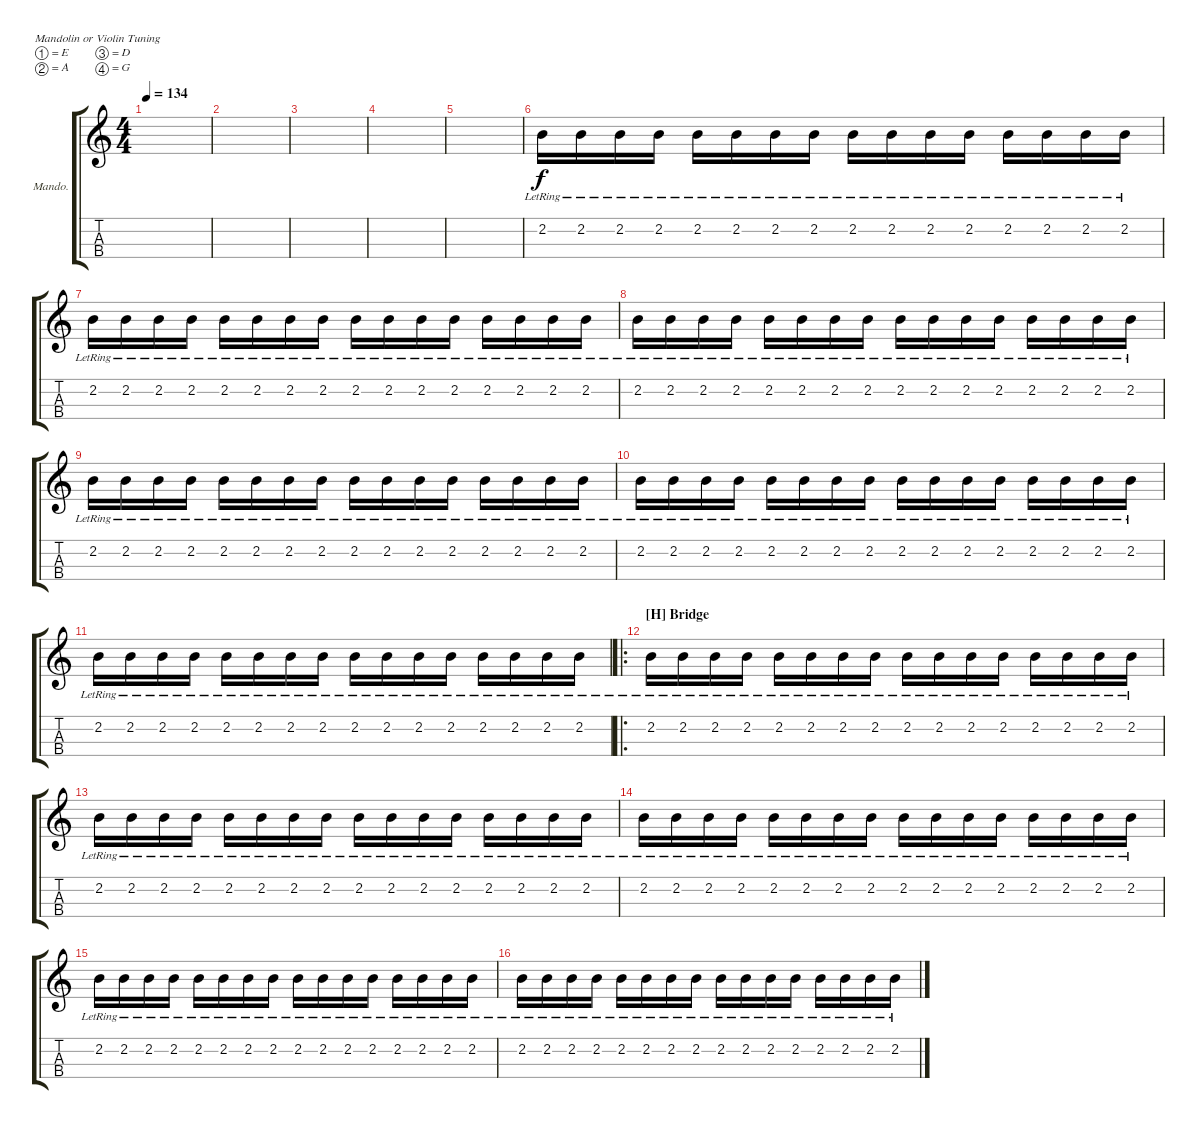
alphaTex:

\defaultSystemsLayout 4
\bracketExtendMode groupsimilarinstruments
\firstSystemTrackNameOrientation horizontal
\otherSystemsTrackNameOrientation horizontal
\track ("Mandolin" "Mando.") {instrument acousticguitarsteel}
\staff {score tabs}
\tuning (E5 A4 D4 G3)
\displaytranspose 0
\ts (4 4)
\tempo 134
\clef g2
\ks c
|
|
|
|
|
2.2{lr}.16 2.2{lr}.16 2.2{lr}.16 2.2{lr}.16 2.2{lr}.16 2.2{lr}.16 2.2{lr}.16 2.2{lr}.16 2.2{lr}.16 2.2{lr}.16 2.2{lr}.16 2.2{lr}.16 2.2{lr}.16 2.2{lr}.16 2.2{lr}.16 2.2{lr}.16 |
2.2{lr}.16 2.2{lr}.16 2.2{lr}.16 2.2{lr}.16 2.2{lr}.16 2.2{lr}.16 2.2{lr}.16 2.2{lr}.16 2.2{lr}.16 2.2{lr}.16 2.2{lr}.16 2.2{lr}.16 2.2{lr}.16 2.2{lr}.16 2.2{lr}.16 2.2{lr}.16 |
2.2{lr}.16 2.2{lr}.16 2.2{lr}.16 2.2{lr}.16 2.2{lr}.16 2.2{lr}.16 2.2{lr}.16 2.2{lr}.16 2.2{lr}.16 2.2{lr}.16 2.2{lr}.16 2.2{lr}.16 2.2{lr}.16 2.2{lr}.16 2.2{lr}.16 2.2{lr}.16 |
2.2{lr}.16 2.2{lr}.16 2.2{lr}.16 2.2{lr}.16 2.2{lr}.16 2.2{lr}.16 2.2{lr}.16 2.2{lr}.16 2.2{lr}.16 2.2{lr}.16 2.2{lr}.16 2.2{lr}.16 2.2{lr}.16 2.2{lr}.16 2.2{lr}.16 2.2{lr}.16 |
2.2{lr}.16 2.2{lr}.16 2.2{lr}.16 2.2{lr}.16 2.2{lr}.16 2.2{lr}.16 2.2{lr}.16 2.2{lr}.16 2.2{lr}.16 2.2{lr}.16 2.2{lr}.16 2.2{lr}.16 2.2{lr}.16 2.2{lr}.16 2.2{lr}.16 2.2{lr}.16 |
2.2{lr}.16 2.2{lr}.16 2.2{lr}.16 2.2{lr}.16 2.2{lr}.16 2.2{lr}.16 2.2{lr}.16 2.2{lr}.16 2.2{lr}.16 2.2{lr}.16 2.2{lr}.16 2.2{lr}.16 2.2{lr}.16 2.2{lr}.16 2.2{lr}.16 2.2{lr}.16 |
\ro
\section ("H" "Bridge")
2.2{lr}.16 2.2{lr}.16 2.2{lr}.16 2.2{lr}.16 2.2{lr}.16 2.2{lr}.16 2.2{lr}.16 2.2{lr}.16 2.2{lr}.16 2.2{lr}.16 2.2{lr}.16 2.2{lr}.16 2.2{lr}.16 2.2{lr}.16 2.2{lr}.16 2.2{lr}.16 |
2.2{lr}.16 2.2{lr}.16 2.2{lr}.16 2.2{lr}.16 2.2{lr}.16 2.2{lr}.16 2.2{lr}.16 2.2{lr}.16 2.2{lr}.16 2.2{lr}.16 2.2{lr}.16 2.2{lr}.16 2.2{lr}.16 2.2{lr}.16 2.2{lr}.16 2.2{lr}.16 |
2.2{lr}.16 2.2{lr}.16 2.2{lr}.16 2.2{lr}.16 2.2{lr}.16 2.2{lr}.16 2.2{lr}.16 2.2{lr}.16 2.2{lr}.16 2.2{lr}.16 2.2{lr}.16 2.2{lr}.16 2.2{lr}.16 2.2{lr}.16 2.2{lr}.16 2.2{lr}.16 |
2.2{lr}.16 2.2{lr}.16 2.2{lr}.16 2.2{lr}.16 2.2{lr}.16 2.2{lr}.16 2.2{lr}.16 2.2{lr}.16 2.2{lr}.16 2.2{lr}.16 2.2{lr}.16 2.2{lr}.16 2.2{lr}.16 2.2{lr}.16 2.2{lr}.16 2.2{lr}.16 |
2.2{lr}.16 2.2{lr}.16 2.2{lr}.16 2.2{lr}.16 2.2{lr}.16 2.2{lr}.16 2.2{lr}.16 2.2{lr}.16 2.2{lr}.16 2.2{lr}.16 2.2{lr}.16 2.2{lr}.16 2.2{lr}.16 2.2{lr}.16 2.2{lr}.16 2.2{lr}.16
